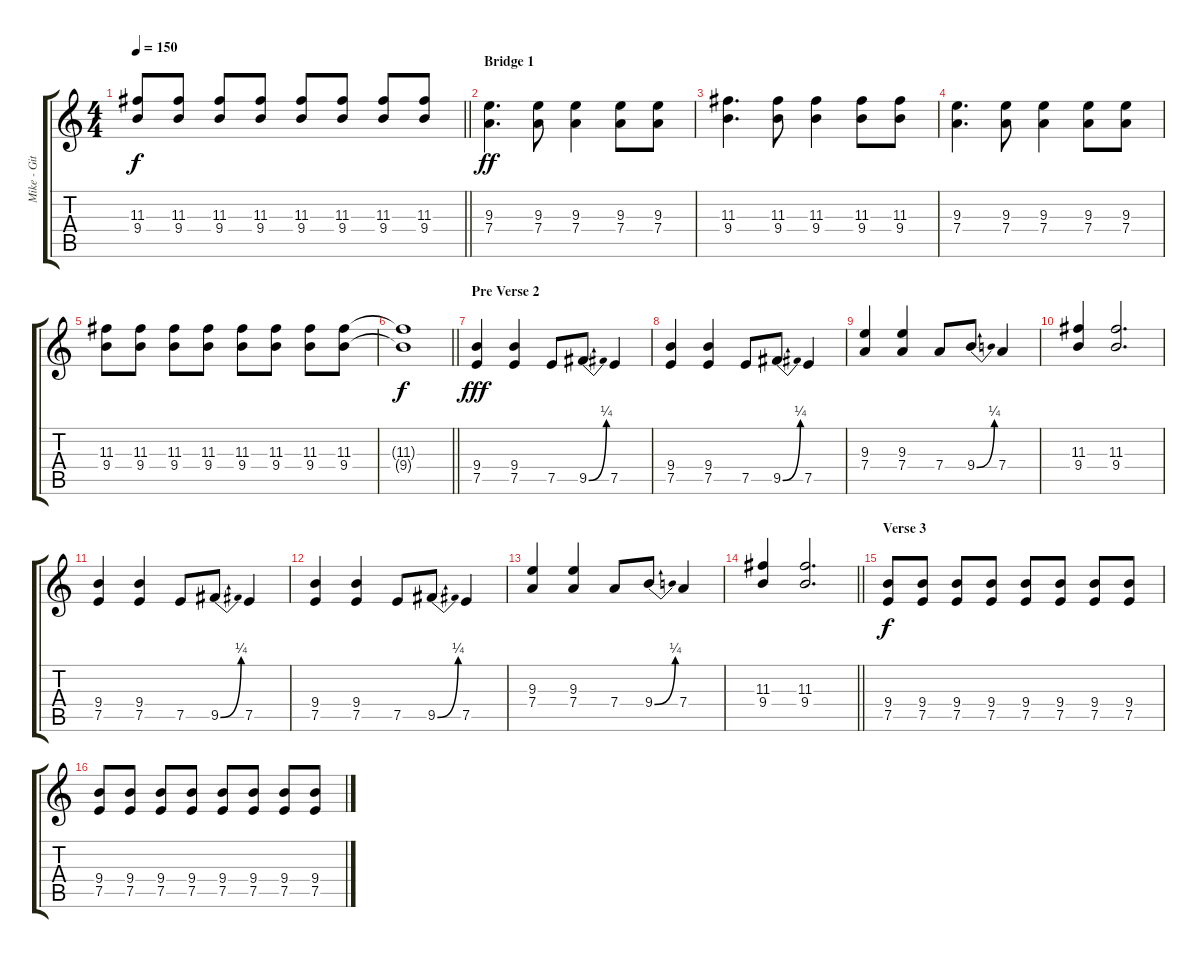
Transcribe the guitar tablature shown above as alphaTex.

\track ("Mike - Gitár" "Mike - Git") {instrument distortionguitar}
\staff {score tabs}
\tuning (E4 B3 G3 D3 A2 E2) {hide}
\ts (4 4)
\tempo 150
\clef g2
\barLineRight lightlight
\ks c
(11.3 9.4).8{dy f beam Up} (11.3 9.4).8{beam Up} (11.3 9.4).8{beam Up} (11.3 9.4).8{beam Up} (11.3 9.4).8{beam Up} (11.3 9.4).8{beam Up} (11.3 9.4).8{beam Up} (11.3 9.4).8{beam Up} |
\section ("" "Bridge 1")
(9.3 7.4).4{d dy ff} (9.3 7.4).8 (9.3 7.4).4 (9.3 7.4).8 (9.3 7.4).8 |
(11.3 9.4).4{d} (11.3 9.4).8 (11.3 9.4).4 (11.3 9.4).8 (11.3 9.4).8 |
(9.3 7.4).4{d} (9.3 7.4).8 (9.3 7.4).4 (9.3 7.4).8 (9.3 7.4).8 |
(11.3 9.4).8 (11.3 9.4).8 (11.3 9.4).8 (11.3 9.4).8 (11.3 9.4).8 (11.3 9.4).8 (11.3 9.4).8 (11.3 9.4).8 |
\barLineRight lightlight
(11.3{t} 9.4{t}).1{dy f} |
\section ("" "Pre Verse 2")
(9.4 7.5).4{dy fff} (9.4 7.5).4 7.5.8 9.5{be (bend 0 0 60 1)}.8 7.5.4 |
(9.4 7.5).4 (9.4 7.5).4 7.5.8 9.5{be (bend 0 0 60 1)}.8 7.5.4 |
(9.3 7.4).4{beam Up} (9.3 7.4).4{beam Up} 7.4.8 9.4{be (bend 0 0 60 1)}.8 7.4.4 |
(11.3 9.4).4{beam Up} (11.3 9.4).2{d beam Up} |
(9.4 7.5).4 (9.4 7.5).4 7.5.8 9.5{be (bend 0 0 60 1)}.8 7.5.4 |
(9.4 7.5).4 (9.4 7.5).4 7.5.8 9.5{be (bend 0 0 60 1)}.8 7.5.4 |
(9.3 7.4).4{beam Up} (9.3 7.4).4{beam Up} 7.4.8 9.4{be (bend 0 0 60 1)}.8 7.4.4 |
\barLineRight lightlight
(11.3 9.4).4{beam Up} (11.3 9.4).2{d beam Up} |
\section ("" "Verse 3")
(9.4 7.5).8{dy f} (9.4 7.5).8 (9.4 7.5).8 (9.4 7.5).8 (9.4 7.5).8 (9.4 7.5).8 (9.4 7.5).8 (9.4 7.5).8 |
(9.4 7.5).8 (9.4 7.5).8 (9.4 7.5).8 (9.4 7.5).8 (9.4 7.5).8 (9.4 7.5).8 (9.4 7.5).8 (9.4 7.5).8
